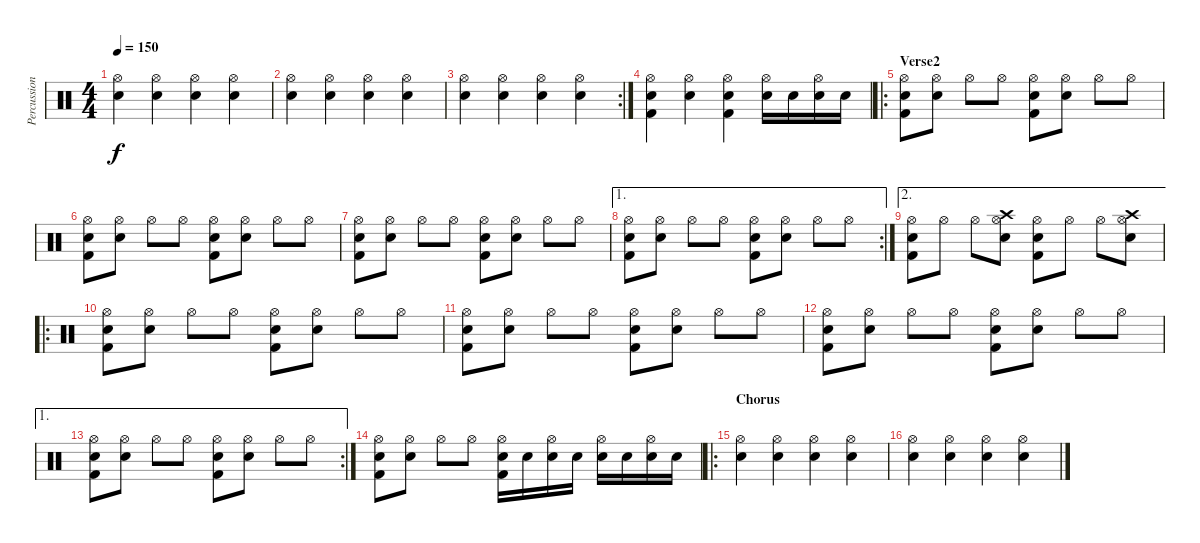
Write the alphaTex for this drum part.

\track ("Percussion" "Percussion") {instrument percussion}
\staff {score}
\articulation defaults
\ts (4 4)
\tempo 150
\clef neutral
\ks c
("Hi-Hat (open)" "Electric Snare (hit)").4{dy f} ("Hi-Hat (open)" "Electric Snare (hit)").4 ("Hi-Hat (open)" "Electric Snare (hit)").4 ("Hi-Hat (open)" "Electric Snare (hit)").4 |
("Hi-Hat (open)" "Electric Snare (hit)").4 ("Hi-Hat (open)" "Electric Snare (hit)").4 ("Hi-Hat (open)" "Electric Snare (hit)").4 ("Hi-Hat (open)" "Electric Snare (hit)").4 |
\rc 2
("Hi-Hat (open)" "Electric Snare (hit)").4 ("Hi-Hat (open)" "Electric Snare (hit)").4 ("Hi-Hat (open)" "Electric Snare (hit)").4 ("Hi-Hat (open)" "Electric Snare (hit)").4 |
("Hi-Hat (open)" "Electric Snare (hit)" "Kick (hit) 2").4 ("Hi-Hat (open)" "Electric Snare (hit)").4 ("Hi-Hat (open)" "Electric Snare (hit)" "Kick (hit) 2").4 ("Hi-Hat (open)" "Electric Snare (hit)").16 "Electric Snare (hit)".16 ("Hi-Hat (open)" "Electric Snare (hit)").16 "Electric Snare (hit)".16 |
\ro
\section ("" "Verse2")
("Hi-Hat (open)" "Electric Snare (hit)" "Kick (hit) 2").8 ("Hi-Hat (open)" "Electric Snare (hit)").8 "Hi-Hat (open)".8 "Hi-Hat (open)".8 ("Hi-Hat (open)" "Electric Snare (hit)" "Kick (hit) 2").8 ("Hi-Hat (open)" "Electric Snare (hit)").8 "Hi-Hat (open)".8 "Hi-Hat (open)".8 |
("Hi-Hat (open)" "Electric Snare (hit)" "Kick (hit) 2").8 ("Hi-Hat (open)" "Electric Snare (hit)").8 "Hi-Hat (open)".8 "Hi-Hat (open)".8 ("Hi-Hat (open)" "Electric Snare (hit)" "Kick (hit) 2").8 ("Hi-Hat (open)" "Electric Snare (hit)").8 "Hi-Hat (open)".8 "Hi-Hat (open)".8 |
("Hi-Hat (open)" "Electric Snare (hit)" "Kick (hit) 2").8 ("Hi-Hat (open)" "Electric Snare (hit)").8 "Hi-Hat (open)".8 "Hi-Hat (open)".8 ("Hi-Hat (open)" "Electric Snare (hit)" "Kick (hit) 2").8 ("Hi-Hat (open)" "Electric Snare (hit)").8 "Hi-Hat (open)".8 "Hi-Hat (open)".8 |
\ae 1
\rc 2
("Hi-Hat (open)" "Electric Snare (hit)" "Kick (hit) 2").8 ("Hi-Hat (open)" "Electric Snare (hit)").8 "Hi-Hat (open)".8 "Hi-Hat (open)".8 ("Hi-Hat (open)" "Electric Snare (hit)" "Kick (hit) 2").8 ("Hi-Hat (open)" "Electric Snare (hit)").8 "Hi-Hat (open)".8 "Hi-Hat (open)".8 |
\ae 2
("Hi-Hat (open)" "Electric Snare (hit)" "Kick (hit) 2").8 "Hi-Hat (open)".8 "Hi-Hat (open)".8 ("Hi-Hat (open)" "Crash high (hit)" "Hand Clap (hit)").8 ("Hi-Hat (open)" "Electric Snare (hit)" "Kick (hit) 2").8 "Hi-Hat (open)".8 "Hi-Hat (open)".8 ("Hi-Hat (open)" "Crash high (hit)" "Hand Clap (hit)").8 |
\ro
("Hi-Hat (open)" "Electric Snare (hit)" "Kick (hit) 2").8 ("Hi-Hat (open)" "Electric Snare (hit)").8 "Hi-Hat (open)".8 "Hi-Hat (open)".8 ("Hi-Hat (open)" "Electric Snare (hit)" "Kick (hit) 2").8 ("Hi-Hat (open)" "Electric Snare (hit)").8 "Hi-Hat (open)".8 "Hi-Hat (open)".8 |
("Hi-Hat (open)" "Electric Snare (hit)" "Kick (hit) 2").8 ("Hi-Hat (open)" "Electric Snare (hit)").8 "Hi-Hat (open)".8 "Hi-Hat (open)".8 ("Hi-Hat (open)" "Electric Snare (hit)" "Kick (hit) 2").8 ("Hi-Hat (open)" "Electric Snare (hit)").8 "Hi-Hat (open)".8 "Hi-Hat (open)".8 |
("Hi-Hat (open)" "Electric Snare (hit)" "Kick (hit) 2").8 ("Hi-Hat (open)" "Electric Snare (hit)").8 "Hi-Hat (open)".8 "Hi-Hat (open)".8 ("Hi-Hat (open)" "Electric Snare (hit)" "Kick (hit) 2").8 ("Hi-Hat (open)" "Electric Snare (hit)").8 "Hi-Hat (open)".8 "Hi-Hat (open)".8 |
\ae 1
\rc 2
("Hi-Hat (open)" "Electric Snare (hit)" "Kick (hit) 2").8 ("Hi-Hat (open)" "Electric Snare (hit)").8 "Hi-Hat (open)".8 "Hi-Hat (open)".8 ("Hi-Hat (open)" "Electric Snare (hit)" "Kick (hit) 2").8 ("Hi-Hat (open)" "Electric Snare (hit)").8 "Hi-Hat (open)".8 "Hi-Hat (open)".8 |
("Hi-Hat (open)" "Electric Snare (hit)" "Kick (hit) 2").8 ("Hi-Hat (open)" "Electric Snare (hit)").8 "Hi-Hat (open)".8 "Hi-Hat (open)".8 ("Hi-Hat (open)" "Electric Snare (hit)" "Kick (hit) 2").16 "Electric Snare (hit)".16 ("Hi-Hat (open)" "Electric Snare (hit)").16 "Electric Snare (hit)".16 ("Hi-Hat (open)" "Electric Snare (hit)").16 "Electric Snare (hit)".16 ("Hi-Hat (open)" "Electric Snare (hit)").16 "Electric Snare (hit)".16 |
\ro
\section ("" "Chorus")
("Hi-Hat (open)" "Electric Snare (hit)").4 ("Hi-Hat (open)" "Electric Snare (hit)").4 ("Hi-Hat (open)" "Electric Snare (hit)").4 ("Hi-Hat (open)" "Electric Snare (hit)").4 |
("Hi-Hat (open)" "Electric Snare (hit)").4 ("Hi-Hat (open)" "Electric Snare (hit)").4 ("Hi-Hat (open)" "Electric Snare (hit)").4 ("Hi-Hat (open)" "Electric Snare (hit)").4
